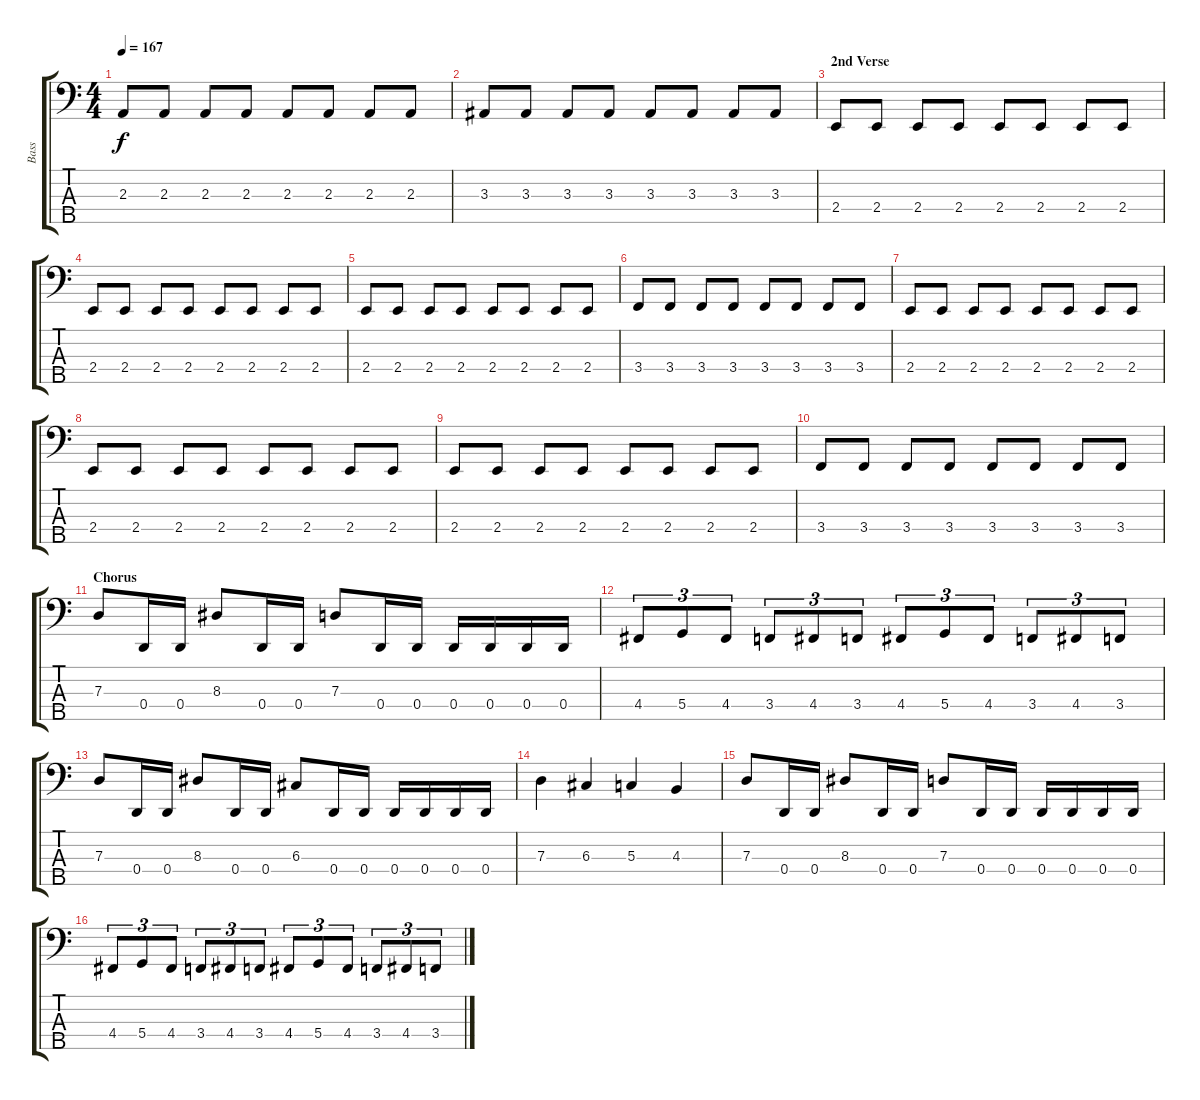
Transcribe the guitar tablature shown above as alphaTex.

\track ("Bass" "Bass") {instrument electricbassfinger}
\staff {score tabs}
\tuning (F2 C2 G1 D1 A0) {hide}
\ts (4 4)
\tempo 167
\clef f4
\ks c
2.3.8{dy f} 2.3.8 2.3.8 2.3.8 2.3.8 2.3.8 2.3.8 2.3.8 |
3.3.8 3.3.8 3.3.8 3.3.8 3.3.8 3.3.8 3.3.8 3.3.8 |
\section ("" "2nd Verse")
2.4.8 2.4.8 2.4.8 2.4.8 2.4.8 2.4.8 2.4.8 2.4.8 |
2.4.8 2.4.8 2.4.8 2.4.8 2.4.8 2.4.8 2.4.8 2.4.8 |
2.4.8 2.4.8 2.4.8 2.4.8 2.4.8 2.4.8 2.4.8 2.4.8 |
3.4.8 3.4.8 3.4.8 3.4.8 3.4.8 3.4.8 3.4.8 3.4.8 |
2.4.8 2.4.8 2.4.8 2.4.8 2.4.8 2.4.8 2.4.8 2.4.8 |
2.4.8 2.4.8 2.4.8 2.4.8 2.4.8 2.4.8 2.4.8 2.4.8 |
2.4.8 2.4.8 2.4.8 2.4.8 2.4.8 2.4.8 2.4.8 2.4.8 |
3.4.8 3.4.8 3.4.8 3.4.8 3.4.8 3.4.8 3.4.8 3.4.8 |
\section ("" "Chorus")
7.3.8 0.4.16 0.4.16 8.3.8 0.4.16 0.4.16 7.3.8 0.4.16 0.4.16 0.4.16 0.4.16 0.4.16 0.4.16 |
4.4.8{tu (3 2)} 5.4.8{tu (3 2)} 4.4.8{tu (3 2)} 3.4.8{tu (3 2)} 4.4.8{tu (3 2)} 3.4.8{tu (3 2)} 4.4.8{tu (3 2)} 5.4.8{tu (3 2)} 4.4.8{tu (3 2)} 3.4.8{tu (3 2)} 4.4.8{tu (3 2)} 3.4.8{tu (3 2)} |
7.3.8 0.4.16 0.4.16 8.3.8 0.4.16 0.4.16 6.3.8 0.4.16 0.4.16 0.4.16 0.4.16 0.4.16 0.4.16 |
7.3.4 6.3.4 5.3.4 4.3.4 |
7.3.8 0.4.16 0.4.16 8.3.8 0.4.16 0.4.16 7.3.8 0.4.16 0.4.16 0.4.16 0.4.16 0.4.16 0.4.16 |
4.4.8{tu (3 2)} 5.4.8{tu (3 2)} 4.4.8{tu (3 2)} 3.4.8{tu (3 2)} 4.4.8{tu (3 2)} 3.4.8{tu (3 2)} 4.4.8{tu (3 2)} 5.4.8{tu (3 2)} 4.4.8{tu (3 2)} 3.4.8{tu (3 2)} 4.4.8{tu (3 2)} 3.4.8{tu (3 2)}
